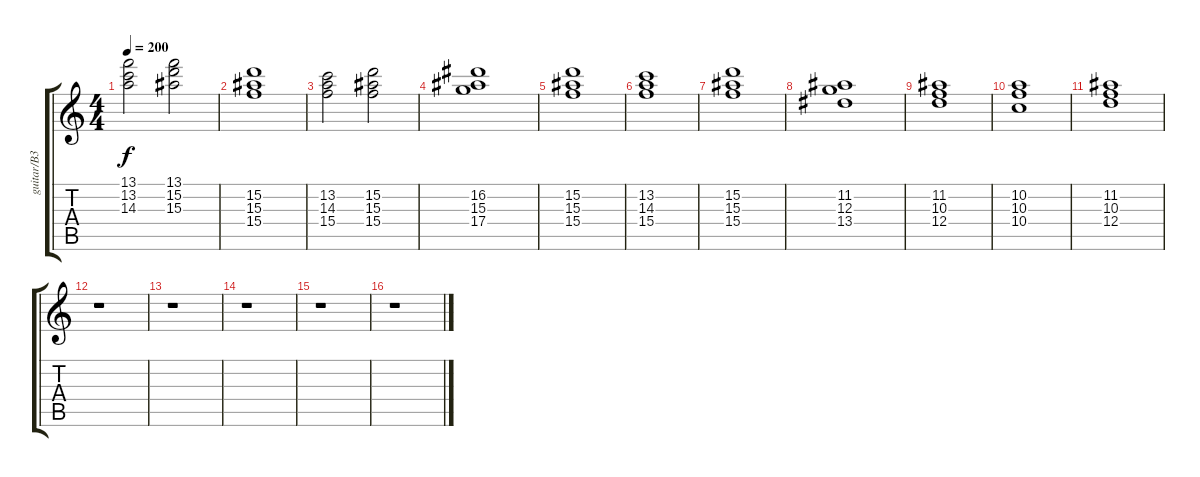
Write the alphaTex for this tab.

\track ("guitar/B3           " "guitar/B3 ") {instrument electricguitarmuted}
\staff {score tabs}
\tuning (E4 B3 G3 D3 A2 E2) {hide}
\ts (4 4)
\tempo 200
\clef g2
\ks c
(13.1 13.2 14.3).2{dy f} (13.1 15.2 15.3).2 |
(15.2 15.3 15.4).1 |
(13.2 14.3 15.4).2 (15.2 15.3 15.4).2 |
(16.2 15.3 17.4).1 |
(15.2 15.3 15.4).1 |
(13.2 14.3 15.4).1 |
(15.2 15.3 15.4).1 |
(11.2 12.3 13.4).1 |
(11.2 10.3 12.4).1 |
(10.2 10.3 10.4).1 |
(11.2 10.3 12.4).1 |
r.1 |
r.1 |
r.1 |
r.1 |
r.1
